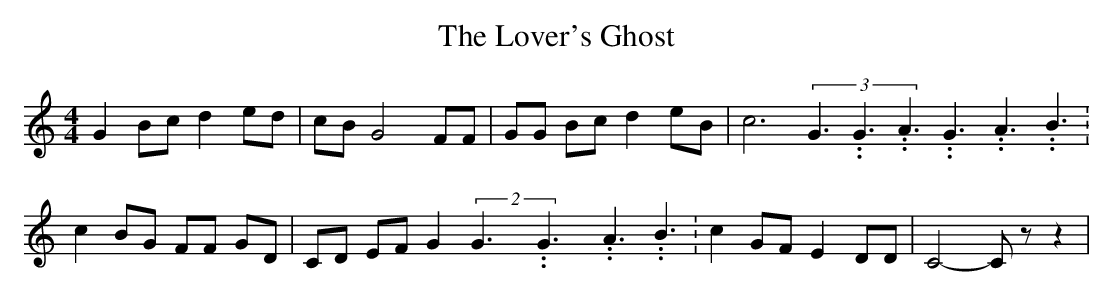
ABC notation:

X:1
T:The Lover's Ghost
M:4/4
L:1/8
K:C
 G2 Bc d2 ed| cB G4 FF| GG Bc d2e-B| c6(3G3.99999962500005/5.99999925000009G3.99999962500005/5.99999925000009A3.99999962500005/5.99999925000009G3.99999962500005/5.99999925000009A3.99999962500005/5.99999925000009B3.99999962500005/5.99999925000009|\
 c2 BG FF GD| CD EF G2(2G3.99999962500005/5.99999925000009G3.99999962500005/5.99999925000009A3.99999962500005/5.99999925000009 B3.99999962500005/5.99999925000009|\
 c2 GF E2 DD| C4- C z z2|
